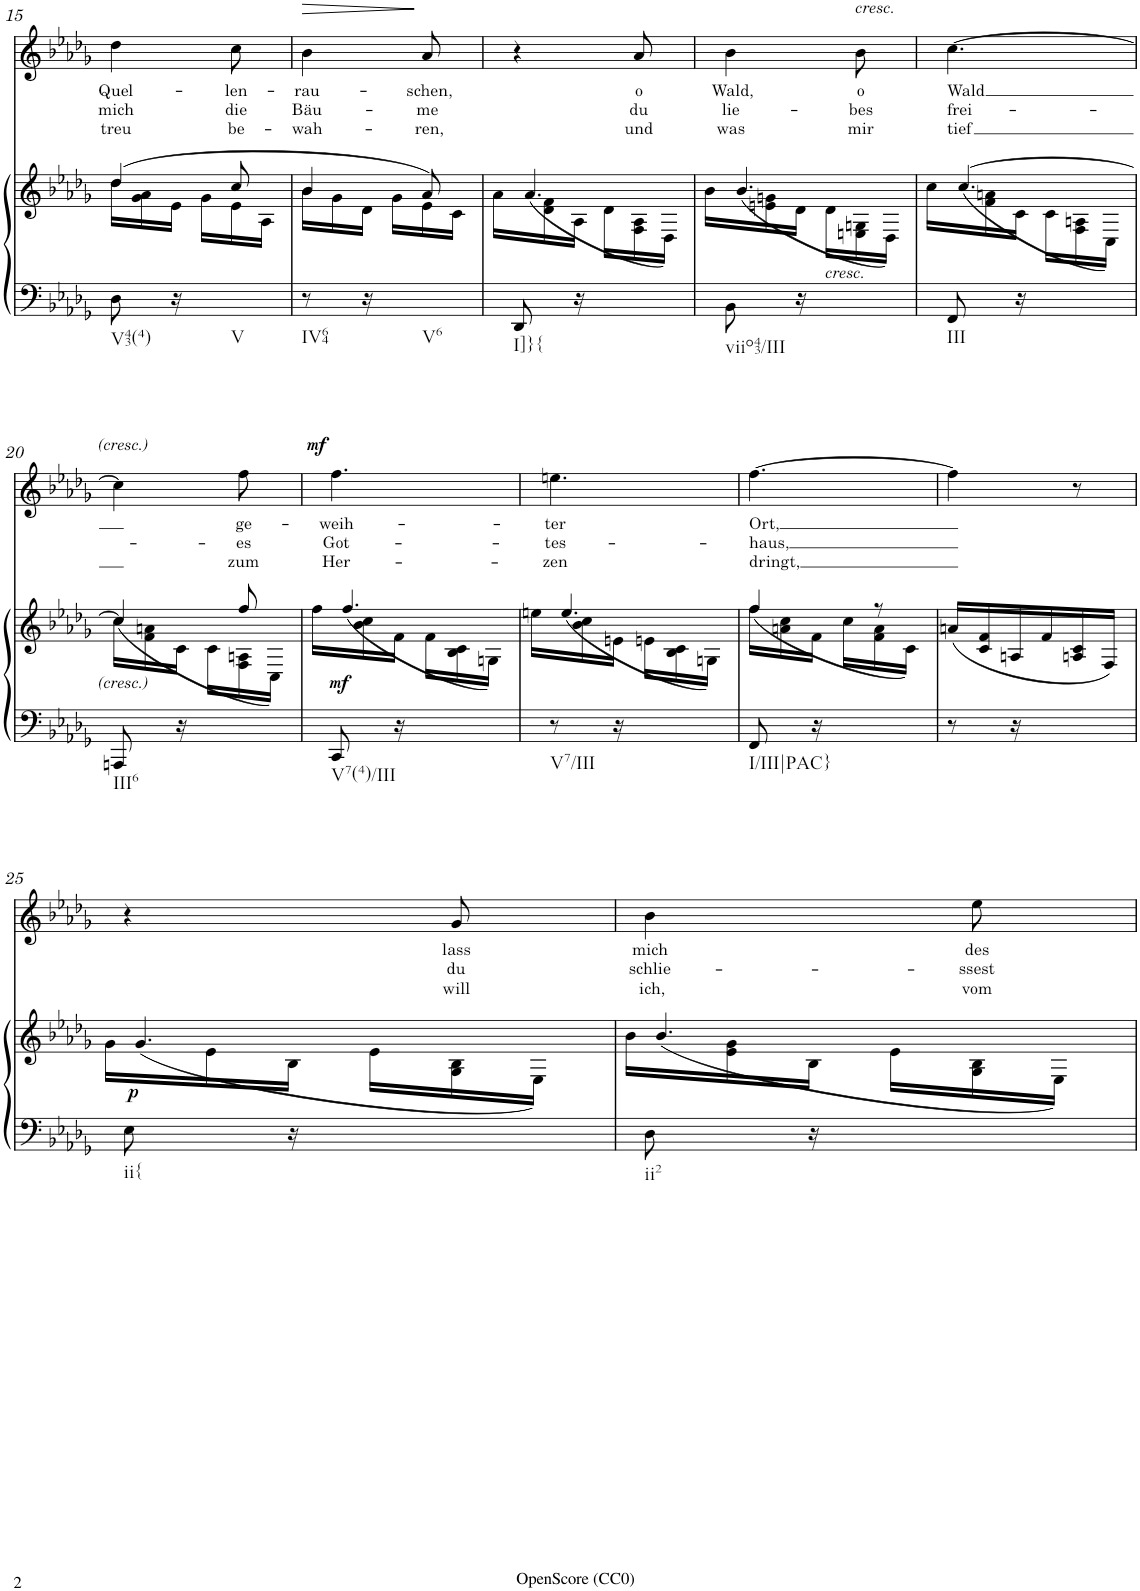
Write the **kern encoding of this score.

**kern	**kern	**dynam	**kern	**text	**text	**text	**dynam
*part2	*part2	*part2	*part1	*part1	*part1	*part1	*part1
*staff3	*staff2	*staff2/3	*staff1	*staff1	*staff1	*staff1	*staff1
*I"Piano	*	*	*I"Voice	*	*	*	*
*I'Pno	*	*	*	*	*	*	*
!!LO:PB:g=z
*clefF4	*clefG2	*	*clefG2	*	*	*	*
*k[b-e-a-d-g-]	*k[b-e-a-d-g-]	*	*k[b-e-a-d-g-]	*	*	*	*
*M3/8	*M3/8	*	*M3/8	*	*	*	*
=15	=15	=15	=15	=15	=15	=15	=15
*	*^	*	*	*	*	*	*
!LO:TX:b:t=V43(4)	!	!	!	!	!	!	!	!
!	!	!	!	!	!LO:LY:b	!LO:LY:b	!LO:LY:b	!
8D-\	(4dd-/	16dd-\LL	.	4dd-\	Quel-	mich	treu	.
.	.	16g-\ 16a-\	.	.	.	.	.	.
16r	.	16e-\JJ	.	.	.	.	.	.
16ryy	.	16g-\LL	.	.	.	.	.	.
!LO:TX:b:t=V	!	!	!	!	!	!	!	!
!	!	!	!	!	!LO:LY:b	!LO:LY:b	!LO:LY:b	!
8ryy	8cc/	16e-\	.	8cc\	-len-	die	be-	.
.	.	16A-\JJ	.	.	.	.	.	.
=16	=16	=16	=16	=16	=16	=16	=16	=16
!LO:TX:b:t=IV64	!	!	!	!	!	!	!	!
!	!	!	!	!	!LO:LY:b	!LO:LY:b	!LO:LY:b	!LO:HP:b
8r	4b-/	16b-\LL	.	4b-\	-rau-	Bäu-	-wah-	>
.	.	16g-\	.	.	.	.	.	.
16r	.	16d-\JJ	.	.	.	.	.	.
16ryy	.	16g-\LL	.	.	.	.	.	.
!LO:TX:b:t=V6	!	!	!	!	!	!	!	!
!	!	!	!	!	!LO:LY:b	!LO:LY:b	!LO:LY:b	!
8ryy	8a-/)	16e-\	.	8a-/	-schen,	-me	-ren,	]
.	.	16c\JJ	.	.	.	.	.	.
=17	=17	=17	=17	=17	=17	=17	=17	=17
!LO:TX:b:t=I]}{	!	!	!	!	!	!	!	!
8DD-/	(4.a-/	16a-\LL	.	4r	.	.	.	.
.	.	16d-\ 16f\	.	.	.	.	.	.
16r	.	16A-\JJ	.	.	.	.	.	.
16ryy	.	16d-\LL	.	.	.	.	.	.
!	!	!	!	!	!LO:LY:b	!LO:LY:b	!LO:LY:b	!
8ryy	.	16F\ 16A-\	.	8a-/	o	du	und	.
.	.	16D-\JJ)	.	.	.	.	.	.
=18	=18	=18	=18	=18	=18	=18	=18	=18
!LO:TX:b:t=viio43/III	!	!	!	!	!	!	!	!
!	!	!	!	!	!LO:LY:b	!LO:LY:b	!LO:LY:b	!
8BB-\	(4.b-/	16b-\LL	.	4b-\	Wald,	lie-	was	.
.	.	16en\ 16gn\	.	.	.	.	.	.
16r	.	16d-\JJ	.	.	.	.	.	.
!	!	!LO:TX:b:i:t=cresc.	!	!	!	!	!	!
16ryy	.	16d-\LL	.	.	.	.	.	.
!	!	!	!	!LO:TX:a:i:t=cresc.	!	!	!	!
!	!	!	!	!	!LO:LY:b	!LO:LY:b	!LO:LY:b	!
8ryy	.	16En\ 16Gn\	.	8b-\	o	-bes	mir	.
.	.	16D-\JJ)	.	.	.	.	.	.
=19	=19	=19	=19	=19	=19	=19	=19	=19
!LO:TX:b:t=III	!	!	!	!	!	!	!	!
!	!	!	!	!	!LO:LY:b	!LO:LY:b	!LO:LY:b	!
8FF/	([4.cc/	16cc\LL	.	[4.cc\	Wald	frei-	tief	.
.	.	16f\ 16an\	.	.	.	.	.	.
16r	.	16c\JJ	.	.	.	.	.	.
16ryy	.	16c\LL	.	.	.	.	.	.
8ryy	.	16F\ 16An\	.	.	.	.	.	.
.	.	16C\JJ)	.	.	.	.	.	.
!!LO:LB:g=z
=20	=20	=20	=20	=20	=20	=20	=20	=20
!LO:TX:b:t=III6	!	!	!	!	!	!	!	!
8AAAn/	(4cc/]	16cc\LL	.	4cc\]	.	.	.	.
.	.	16f\ 16an\	.	.	.	.	.	.
16r	.	16c\JJ	.	.	.	.	.	.
16ryy	.	16c\LL	.	.	.	.	.	.
!	!	!	!	!	!LO:LY:b	!LO:LY:b	!LO:LY:b	!
8ryy	8ff/	16F\ 16An\	.	8ff\	ge-	-es	zum	.
.	.	16C\JJ)	.	.	.	.	.	.
=21	=21	=21	=21	=21	=21	=21	=21	=21
!LO:TX:b:t=V7(4)/III	!	!	!	!	!	!	!	!
!	!	!	!LO:DY:b	!	!LO:LY:b	!LO:LY:b	!LO:LY:b	!LO:DY:a
8CC/	(4.ff/	16ff\LL	mf	4.ff\	-weih-	Got-	Her-	mf
.	.	16b-\ 16cc\	.	.	.	.	.	.
16r	.	16f\JJ	.	.	.	.	.	.
16ryy	.	16f\LL	.	.	.	.	.	.
8ryy	.	16B-\ 16c\	.	.	.	.	.	.
.	.	16Gn\JJ)	.	.	.	.	.	.
=22	=22	=22	=22	=22	=22	=22	=22	=22
!LO:TX:b:t=V7/III	!	!	!	!	!	!	!	!
!	!	!	!	!	!LO:LY:b	!LO:LY:b	!LO:LY:b	!
8r	(4.een/	16ee\LL	.	4.een\	-ter	-tes-	-zen	.
.	.	16b-\ 16cc\	.	.	.	.	.	.
16r	.	16en\JJ	.	.	.	.	.	.
16ryy	.	16en\LL	.	.	.	.	.	.
8ryy	.	16B-\ 16c\	.	.	.	.	.	.
.	.	16Gn\JJ)	.	.	.	.	.	.
=23	=23	=23	=23	=23	=23	=23	=23	=23
!LO:TX:b:t=I/III|PAC}	!	!	!	!	!	!	!	!
!	!	!	!	!	!LO:LY:b	!LO:LY:b	!LO:LY:b	!
8FF/	(4ff/	16ff\LL	.	[4.ff\	Ort,	-haus,	dringt,	.
.	.	16an\ 16cc\	.	.	.	.	.	.
16r	.	16f\JJ	.	.	.	.	.	.
8ryy	.	16cc\LL	.	.	.	.	.	.
.	8r	16f\ 16a\	.	.	.	.	.	.
16ryy	.	16c\JJ)	.	.	.	.	.	.
*	*v	*v	*	*	*	*	*	*
=24	=24	=24	=24	=24	=24	=24	=24
8r	(16an/LL	.	4ff\]	.	.	.	.
.	16c/ 16f/	.	.	.	.	.	.
16r	16An/	.	.	.	.	.	.
16ryy	16f/	.	.	.	.	.	.
8ryy	16An/ 16c/	.	8r	.	.	.	.
.	16F/JJ)	.	.	.	.	.	.
!!LO:LB:g=z
=25	=25	=25	=25	=25	=25	=25	=25
*	*^	*	*	*	*	*	*
!LO:TX:b:t=ii{	!	!	!	!	!	!	!	!
!	!	!	!LO:DY:b	!	!	!	!	!
8E-\	(4.g-/	16g-\LL	p	4r	.	.	.	.
.	.	16e-\	.	.	.	.	.	.
16r	.	16B-\JJ	.	.	.	.	.	.
16ryy	.	16e-\LL	.	.	.	.	.	.
!	!	!	!	!	!LO:LY:b	!LO:LY:b	!LO:LY:b	!
8ryy	.	16G-\ 16B-\	.	8g-/	lass	du	will	.
.	.	16E-\JJ)	.	.	.	.	.	.
=26	=26	=26	=26	=26	=26	=26	=26	=26
!LO:TX:b:t=ii2	!	!	!	!	!	!	!	!
!	!	!	!	!	!LO:LY:b	!LO:LY:b	!LO:LY:b	!
8D-\	(4.b-/	16b-\LL	.	4b-\	mich	schlie-	ich,	.
.	.	16e-\ 16g-\	.	.	.	.	.	.
16r	.	16B-\JJ	.	.	.	.	.	.
16ryy	.	16e-\LL	.	.	.	.	.	.
!	!	!	!	!	!LO:LY:b	!LO:LY:b	!LO:LY:b	!
8ryy	.	16G-\ 16B-\	.	8ee-\	des	-ssest	vom	.
.	.	16E-\JJ)	.	.	.	.	.	.
*	*v	*v	*	*	*	*	*	*
=	=	=	=	=	=	=	=
*-	*-	*-	*-	*-	*-	*-	*-
